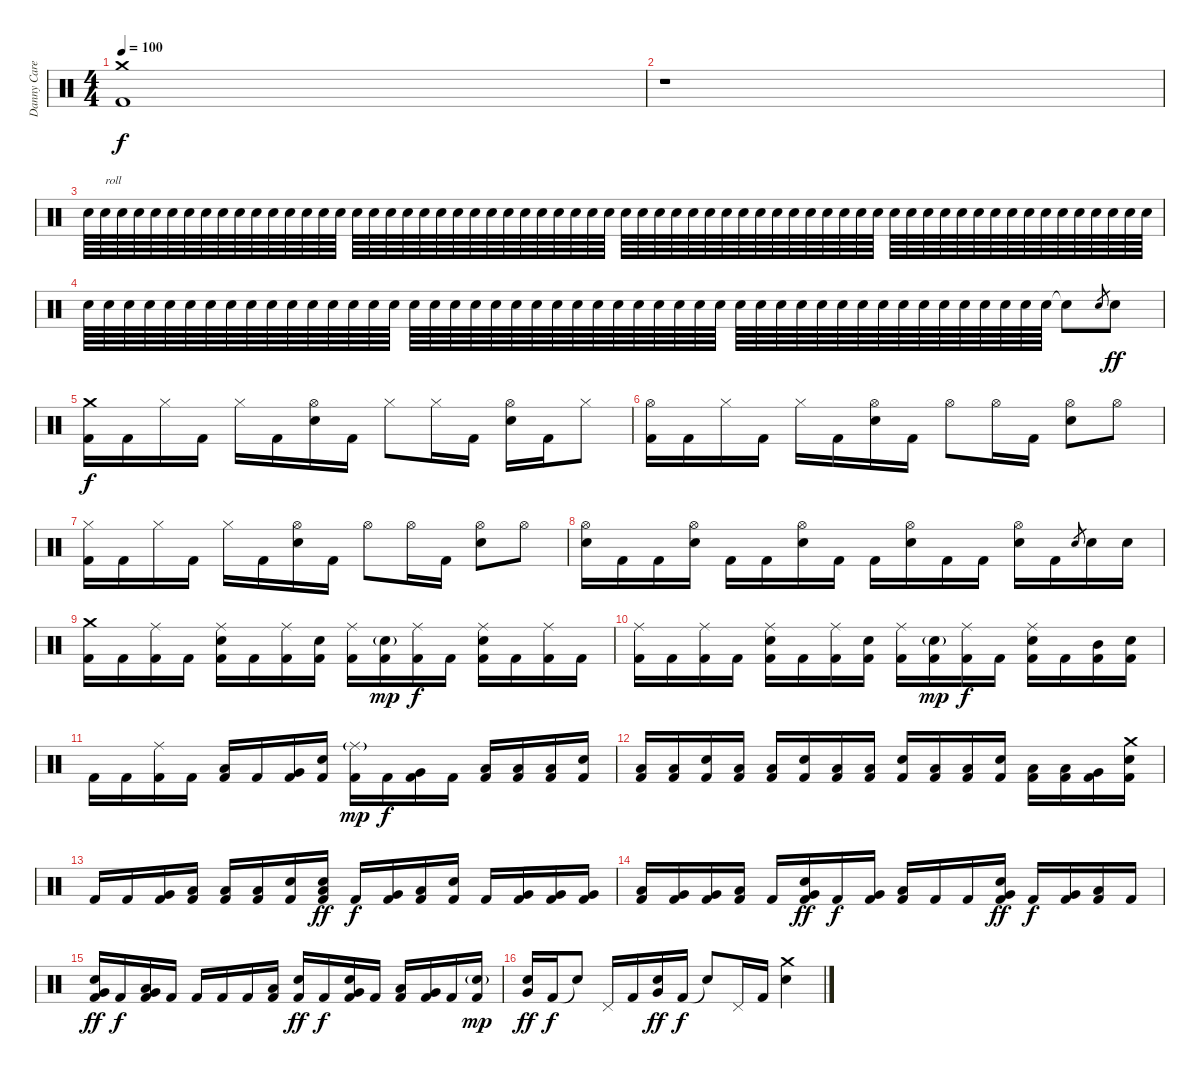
\track ("Danny Carey Drums " "Danny Care") {instrument percussion}
\staff {score}
\articulation defaults
\ts (4 4)
\tempo 100
\clef neutral
\ks c
("Crash medium (hit)" "Kick (hit) 2").1{dy f} |
r.1{volume 3} |
"Snare (hit) 2".64{volume 13} "Snare (hit) 2".64{txt "roll"} "Snare (hit) 2".64 "Snare (hit) 2".64 "Snare (hit) 2".64 "Snare (hit) 2".64 "Snare (hit) 2".64 "Snare (hit) 2".64 "Snare (hit) 2".64 "Snare (hit) 2".64 "Snare (hit) 2".64 "Snare (hit) 2".64 "Snare (hit) 2".64 "Snare (hit) 2".64 "Snare (hit) 2".64 "Snare (hit) 2".64 "Snare (hit) 2".64 "Snare (hit) 2".64 "Snare (hit) 2".64 "Snare (hit) 2".64 "Snare (hit) 2".64 "Snare (hit) 2".64 "Snare (hit) 2".64 "Snare (hit) 2".64 "Snare (hit) 2".64 "Snare (hit) 2".64 "Snare (hit) 2".64 "Snare (hit) 2".64 "Snare (hit) 2".64 "Snare (hit) 2".64 "Snare (hit) 2".64 "Snare (hit) 2".64 "Snare (hit) 2".64 "Snare (hit) 2".64 "Snare (hit) 2".64 "Snare (hit) 2".64 "Snare (hit) 2".64 "Snare (hit) 2".64 "Snare (hit) 2".64 "Snare (hit) 2".64 "Snare (hit) 2".64 "Snare (hit) 2".64 "Snare (hit) 2".64 "Snare (hit) 2".64 "Snare (hit) 2".64 "Snare (hit) 2".64 "Snare (hit) 2".64 "Snare (hit) 2".64 "Snare (hit) 2".64 "Snare (hit) 2".64 "Snare (hit) 2".64 "Snare (hit) 2".64 "Snare (hit) 2".64 "Snare (hit) 2".64 "Snare (hit) 2".64 "Snare (hit) 2".64 "Snare (hit) 2".64 "Snare (hit) 2".64 "Snare (hit) 2".64 "Snare (hit) 2".64 "Snare (hit) 2".64 "Snare (hit) 2".64 "Snare (hit) 2".64 "Snare (hit) 2".64 |
"Snare (hit) 2".64 "Snare (hit) 2".64 "Snare (hit) 2".64 "Snare (hit) 2".64 "Snare (hit) 2".64 "Snare (hit) 2".64 "Snare (hit) 2".64 "Snare (hit) 2".64 "Snare (hit) 2".64 "Snare (hit) 2".64 "Snare (hit) 2".64 "Snare (hit) 2".64 "Snare (hit) 2".64 "Snare (hit) 2".64 "Snare (hit) 2".64 "Snare (hit) 2".64 "Snare (hit) 2".64 "Snare (hit) 2".64 "Snare (hit) 2".64 "Snare (hit) 2".64 "Snare (hit) 2".64 "Snare (hit) 2".64 "Snare (hit) 2".64 "Snare (hit) 2".64 "Snare (hit) 2".64 "Snare (hit) 2".64 "Snare (hit) 2".64 "Snare (hit) 2".64 "Snare (hit) 2".64 "Snare (hit) 2".64 "Snare (hit) 2".64 "Snare (hit) 2".64 "Snare (hit) 2".64 "Snare (hit) 2".64 "Snare (hit) 2".64 "Snare (hit) 2".64 "Snare (hit) 2".64 "Snare (hit) 2".64 "Snare (hit) 2".64 "Snare (hit) 2".64 "Snare (hit) 2".64 "Snare (hit) 2".64 "Snare (hit) 2".64 "Snare (hit) 2".64 "Snare (hit) 2".64 "Snare (hit) 2".64 "Snare (hit) 2".64 "Snare (hit) 2".64 "Snare (hit)"{t}.8 "Snare (hit) 2".8{gr} "Snare (hit) 2".8{dy ff} |
("Crash medium (hit)" "Kick (hit) 2").16{dy f} "Kick (hit) 2".16 "Hi-Hat (closed)".16 "Kick (hit) 2".16 "Hi-Hat (closed)".16 "Kick (hit) 2".16 ("Hi-Hat (open)" "Snare (hit) 2").16 "Kick (hit) 2".16 "Hi-Hat (closed)".8 "Hi-Hat (closed)".16 "Kick (hit) 2".16 ("Hi-Hat (open)" "Snare (hit) 2").16 "Kick (hit) 2".16 "Hi-Hat (closed)".8 |
("Hi-Hat (open)" "Kick (hit) 2").16 "Kick (hit) 2".16 "Hi-Hat (closed)".16 "Kick (hit) 2".16 "Hi-Hat (closed)".16 "Kick (hit) 2".16 ("Hi-Hat (open)" "Snare (hit) 2").16 "Kick (hit) 2".16 "Hi-Hat (open)".8 "Hi-Hat (open)".16 "Kick (hit) 2".16 ("Hi-Hat (open)" "Snare (hit) 2").8 "Hi-Hat (open)".8 |
("Hi-Hat (closed)" "Kick (hit) 2").16 "Kick (hit) 2".16 "Hi-Hat (closed)".16 "Kick (hit) 2".16 "Hi-Hat (closed)".16 "Kick (hit) 2".16 ("Hi-Hat (open)" "Snare (hit) 2").16 "Kick (hit) 2".16 "Hi-Hat (open)".8 "Hi-Hat (open)".16 "Kick (hit) 2".16 ("Hi-Hat (open)" "Snare (hit) 2").8 "Hi-Hat (open)".8 |
("Hi-Hat (open)" "Snare (hit) 2").16 "Kick (hit) 2".16 "Kick (hit) 2".16 ("Hi-Hat (open)" "Snare (hit) 2").16 "Kick (hit) 2".16 "Kick (hit) 2".16 ("Hi-Hat (open)" "Snare (hit) 2").16 "Kick (hit) 2".16 "Kick (hit) 2".16 ("Hi-Hat (open)" "Snare (hit) 2").16 "Kick (hit) 2".16 "Kick (hit) 2".16 ("Hi-Hat (open)" "Snare (hit) 2").16 "Kick (hit) 2".16 "Snare (hit) 2".8{gr} "Snare (hit) 2".16 "Snare (hit) 2".16 |
("Crash medium (hit)" "Kick (hit) 2").16 "Kick (hit) 2".16 ("Ride (middle)" "Kick (hit) 2").16 "Kick (hit) 2".16 ("Ride (middle)" "Snare (hit) 2" "Kick (hit) 2").16 "Kick (hit) 2".16 ("Ride (middle)" "Kick (hit) 2").16 ("Snare (hit) 2" "Kick (hit) 2").16 ("Ride (middle)" "Kick (hit) 2").16 ("Snare (hit) 2"{g} "Kick (hit) 2").16{dy mp} ("Ride (middle)" "Kick (hit) 2").16{dy f} "Kick (hit) 2".16 ("Ride (middle)" "Snare (hit) 2" "Kick (hit) 2").16 "Kick (hit) 2".16 ("Ride (middle)" "Kick (hit) 2").16 "Kick (hit) 2".16 |
("Ride (middle)" "Kick (hit) 2").16 "Kick (hit) 2".16 ("Ride (middle)" "Kick (hit) 2").16 "Kick (hit) 2".16 ("Ride (middle)" "Snare (hit) 2" "Kick (hit) 2").16 "Kick (hit) 2".16 ("Ride (middle)" "Kick (hit) 2").16 ("Snare (hit) 2" "Kick (hit) 2").16 ("Ride (middle)" "Kick (hit) 2").16 ("Snare (hit) 2"{g} "Kick (hit) 2").16{dy mp} ("Ride (middle)" "Kick (hit) 2").16{dy f} "Kick (hit) 2".16 ("Ride (middle)" "Snare (hit) 2" "Kick (hit) 2").16 "Kick (hit) 2".16 ("Mid Tom (hit)" "Kick (hit) 2").16 ("Snare (hit) 2" "Kick (hit) 2").16 |
"Kick (hit) 2".16 "Kick (hit) 2".16 ("Ride (middle)" "Kick (hit) 2").16 "Kick (hit) 2".16 ("Low Tom (hit)" "Kick (hit) 2").16 "Kick (hit) 2".16 ("Very Low Tom (hit)" "Kick (hit) 2").16 ("Snare (hit) 2" "Kick (hit) 2").16 ("Ride (middle)"{g} "Kick (hit) 2").16{dy mp} "Kick (hit) 2".16{dy f} ("Very Low Tom (hit)" "Kick (hit) 2").16 "Kick (hit) 2".16 ("Low Floor Tom (hit)" "Kick (hit) 2").16 ("Low Floor Tom (hit)" "Kick (hit) 2").16 ("Low Floor Tom (hit)" "Kick (hit) 2").16 ("Snare (hit) 2" "Kick (hit) 2").16 |
("Low Floor Tom (hit)" "Kick (hit) 2").16 ("Low Floor Tom (hit)" "Kick (hit) 2").16 ("Snare (hit) 2" "Kick (hit) 2").16 ("Low Floor Tom (hit)" "Kick (hit) 2").16 ("Low Floor Tom (hit)" "Kick (hit) 2").16 ("Snare (hit) 2" "Kick (hit) 2").16 ("Low Floor Tom (hit)" "Kick (hit) 2").16 ("Low Floor Tom (hit)" "Kick (hit) 2").16 ("Snare (hit) 2" "Kick (hit) 2").16 ("Low Floor Tom (hit)" "Kick (hit) 2").16 ("Low Floor Tom (hit)" "Kick (hit) 2").16 ("Snare (hit) 2" "Kick (hit) 2").16 ("Low Floor Tom (hit)" "Kick (hit) 2").16 ("Low Floor Tom (hit)" "Kick (hit) 2").16 ("Very Low Tom (hit)" "Kick (hit) 2").16 ("Crash medium (hit)" "Snare (hit) 2" "Kick (hit) 2").16 |
"Kick (hit) 2".16 "Kick (hit) 2".16 ("Very Low Tom (hit)" "Kick (hit) 2").16 ("Low Floor Tom (hit)" "Kick (hit) 2").16 ("Low Tom (hit)" "Kick (hit) 2").16 ("Low Floor Tom (hit)" "Kick (hit) 2").16 ("Snare (hit) 2" "Kick (hit) 2").16 ("Snare (hit) 2" "Low Floor Tom (hit)" "Kick (hit) 2").16{dy ff} "Kick (hit) 2".16{dy f} ("Very Low Tom (hit)" "Kick (hit) 2").16 ("Low Floor Tom (hit)" "Kick (hit) 2").16 ("Snare (hit) 2" "Kick (hit) 2").16 "Kick (hit) 2".16 ("Very Low Tom (hit)" "Kick (hit) 2").16 ("Very Low Tom (hit)" "Kick (hit) 2").16 ("Very Low Tom (hit)" "Kick (hit) 2").16 |
("Low Tom (hit)" "Kick (hit) 2").16 ("Very Low Tom (hit)" "Kick (hit) 2").16 ("Very Low Tom (hit)" "Kick (hit) 2").16 ("Low Floor Tom (hit)" "Kick (hit) 2").16 "Kick (hit) 2".16 ("Snare (hit) 2" "Very Low Tom (hit)" "Kick (hit) 2").16{dy ff} "Kick (hit) 2".16{dy f} ("Very Low Tom (hit)" "Kick (hit) 2").16 ("Low Tom (hit)" "Kick (hit) 2").16 "Kick (hit) 2".16 "Kick (hit) 2".16 ("Snare (hit) 2" "Very Low Tom (hit)" "Kick (hit) 2").16{dy ff} "Kick (hit) 2".16{dy f} ("Very Low Tom (hit)" "Kick (hit) 2").16 ("Low Tom (hit)" "Kick (hit) 2").16 "Kick (hit) 2".16 |
("Snare (hit) 2" "Very Low Tom (hit)" "Kick (hit) 2").16{dy ff} "Kick (hit) 2".16{dy f} ("Very Low Tom (hit)" "Low Floor Tom (hit)" "Kick (hit) 2").16 "Kick (hit) 2".16 "Kick (hit) 2".16 "Kick (hit) 2".16 "Kick (hit) 2".16 ("Low Floor Tom (hit)" "Kick (hit) 2").16 ("Snare (hit) 2" "Kick (hit) 2").16{dy ff} "Kick (hit) 2".16{dy f} ("Snare (hit) 2" "Very Low Tom (hit)" "Kick (hit) 2").16 "Kick (hit) 2".16 ("Low Floor Tom (hit)" "Kick (hit) 2").16 ("Very Low Tom (hit)" "Kick (hit) 2").16 "Kick (hit) 2".16 ("Snare (hit) 2"{g} "Kick (hit) 2").16{dy mp} |
("Snare (hit) 2" "Very Low Tom (hit)").16{dy ff} "Kick (hit) 2".16{dy f} "Snare (hit)"{t}.8 "Pedal Hi-Hat (hit)".16 "Kick (hit) 2".16 ("Snare (hit) 2" "Very Low Tom (hit)").16{dy ff} "Kick (hit) 2".16{dy f} "Snare (hit)"{t}.8 "Pedal Hi-Hat (hit)".16 "Kick (hit) 2".16 ("Crash medium (hit)" "Snare (hit) 2").4
